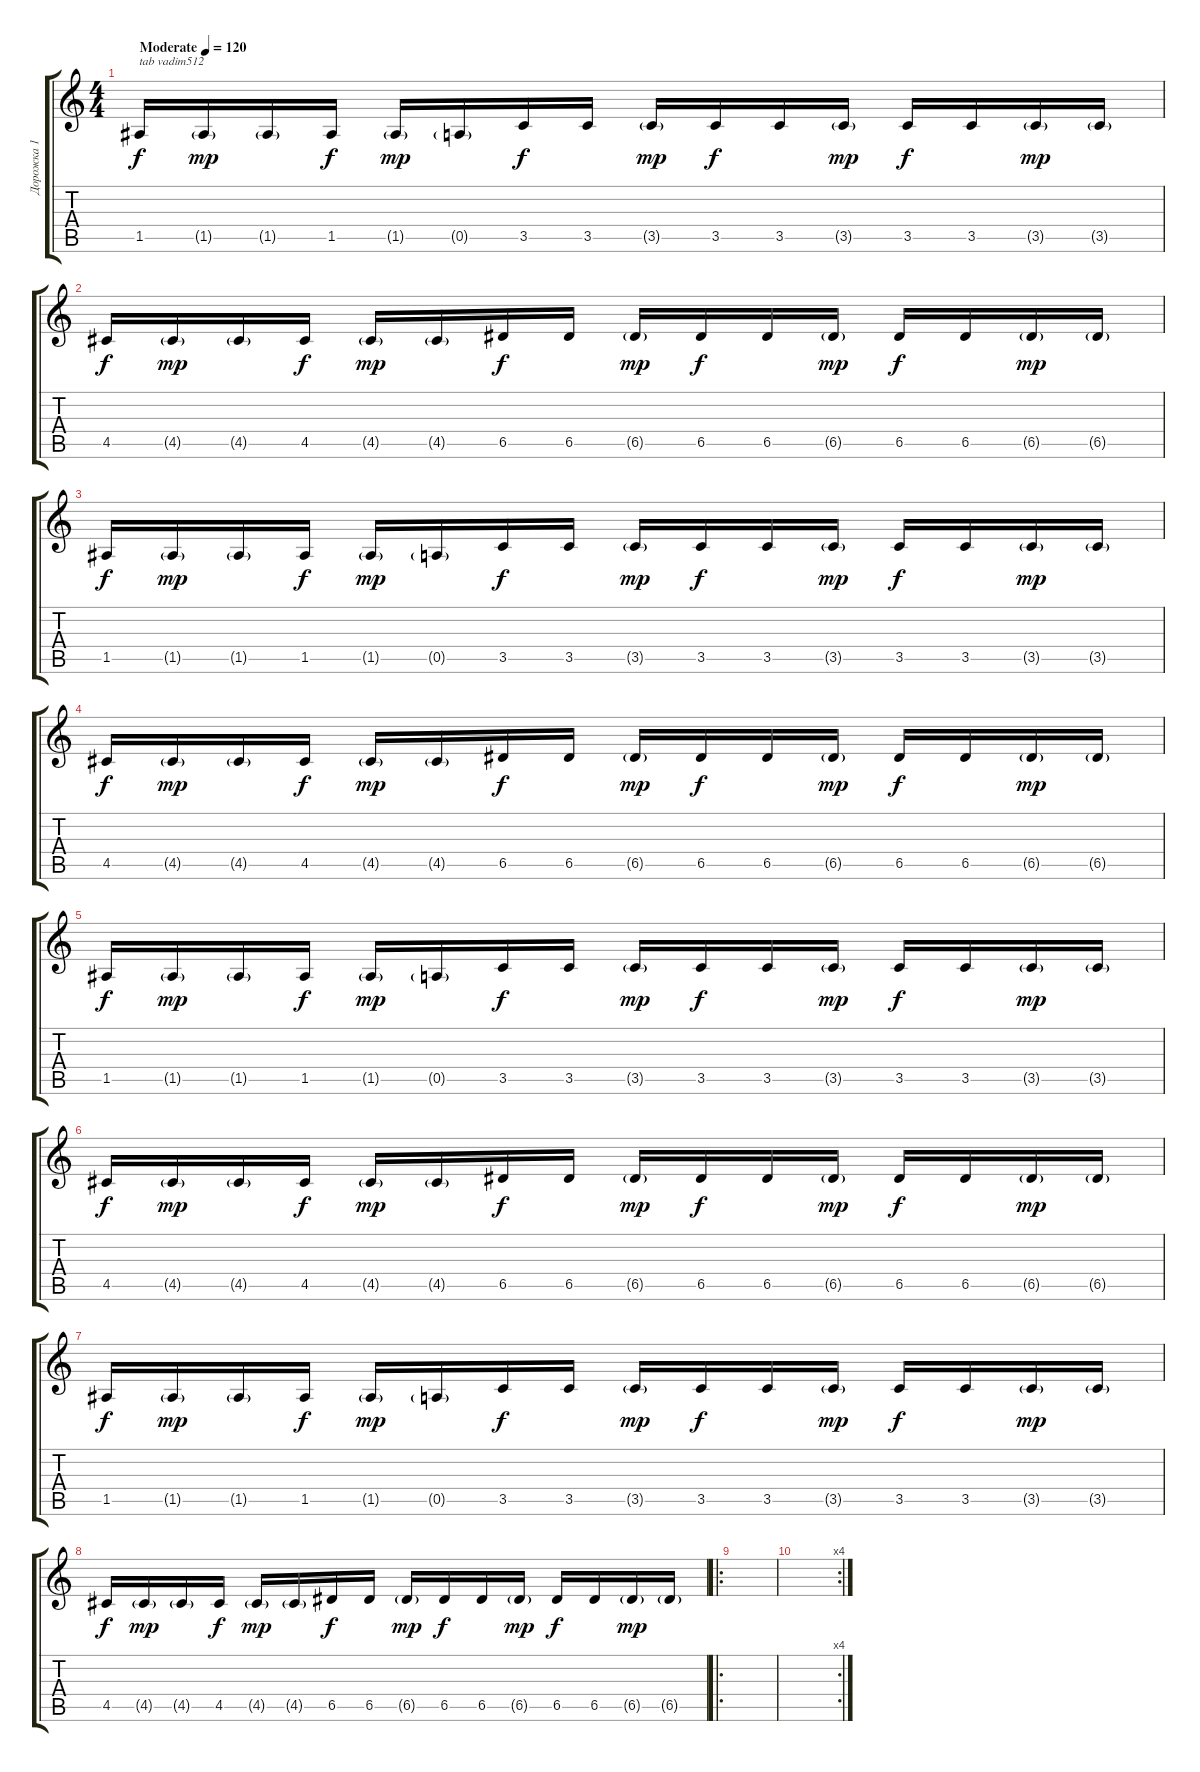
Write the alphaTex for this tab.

\track ("Дорожка 1" "Дорожка 1") {instrument electricguitarmuted}
\staff {score tabs}
\tuning (E4 B3 G3 D3 A2 E2) {hide}
\ts (4 4)
\tempo (120 "Moderate")
\clef g2
\ks c
1.5.16{txt "tab vadim512" dy f instrument electricguitarmuted} 1.5{g}.16{dy mp} 1.5{g}.16 1.5.16{dy f} 1.5{g}.16{dy mp} 0.5{g}.16 3.5.16{dy f} 3.5.16 3.5{g}.16{dy mp} 3.5.16{dy f} 3.5.16 3.5{g}.16{dy mp} 3.5.16{dy f} 3.5.16 3.5{g}.16{dy mp} 3.5{g}.16 |
4.5.16{dy f} 4.5{g}.16{dy mp} 4.5{g}.16 4.5.16{dy f} 4.5{g}.16{dy mp} 4.5{g}.16 6.5.16{dy f} 6.5.16 6.5{g}.16{dy mp} 6.5.16{dy f} 6.5.16 6.5{g}.16{dy mp} 6.5.16{dy f} 6.5.16 6.5{g}.16{dy mp} 6.5{g}.16 |
1.5.16{dy f} 1.5{g}.16{dy mp} 1.5{g}.16 1.5.16{dy f} 1.5{g}.16{dy mp} 0.5{g}.16 3.5.16{dy f} 3.5.16 3.5{g}.16{dy mp} 3.5.16{dy f} 3.5.16 3.5{g}.16{dy mp} 3.5.16{dy f} 3.5.16 3.5{g}.16{dy mp} 3.5{g}.16 |
4.5.16{dy f} 4.5{g}.16{dy mp} 4.5{g}.16 4.5.16{dy f} 4.5{g}.16{dy mp} 4.5{g}.16 6.5.16{dy f} 6.5.16 6.5{g}.16{dy mp} 6.5.16{dy f} 6.5.16 6.5{g}.16{dy mp} 6.5.16{dy f} 6.5.16 6.5{g}.16{dy mp} 6.5{g}.16 |
1.5.16{dy f} 1.5{g}.16{dy mp} 1.5{g}.16 1.5.16{dy f} 1.5{g}.16{dy mp} 0.5{g}.16 3.5.16{dy f} 3.5.16 3.5{g}.16{dy mp} 3.5.16{dy f} 3.5.16 3.5{g}.16{dy mp} 3.5.16{dy f} 3.5.16 3.5{g}.16{dy mp} 3.5{g}.16 |
4.5.16{dy f} 4.5{g}.16{dy mp} 4.5{g}.16 4.5.16{dy f} 4.5{g}.16{dy mp} 4.5{g}.16 6.5.16{dy f} 6.5.16 6.5{g}.16{dy mp} 6.5.16{dy f} 6.5.16 6.5{g}.16{dy mp} 6.5.16{dy f} 6.5.16 6.5{g}.16{dy mp} 6.5{g}.16 |
1.5.16{dy f} 1.5{g}.16{dy mp} 1.5{g}.16 1.5.16{dy f} 1.5{g}.16{dy mp} 0.5{g}.16 3.5.16{dy f} 3.5.16 3.5{g}.16{dy mp} 3.5.16{dy f} 3.5.16 3.5{g}.16{dy mp} 3.5.16{dy f} 3.5.16 3.5{g}.16{dy mp} 3.5{g}.16 |
4.5.16{dy f} 4.5{g}.16{dy mp} 4.5{g}.16 4.5.16{dy f} 4.5{g}.16{dy mp} 4.5{g}.16 6.5.16{dy f} 6.5.16 6.5{g}.16{dy mp} 6.5.16{dy f} 6.5.16 6.5{g}.16{dy mp} 6.5.16{dy f} 6.5.16 6.5{g}.16{dy mp} 6.5{g}.16 |
\ro
|
\rc 4
